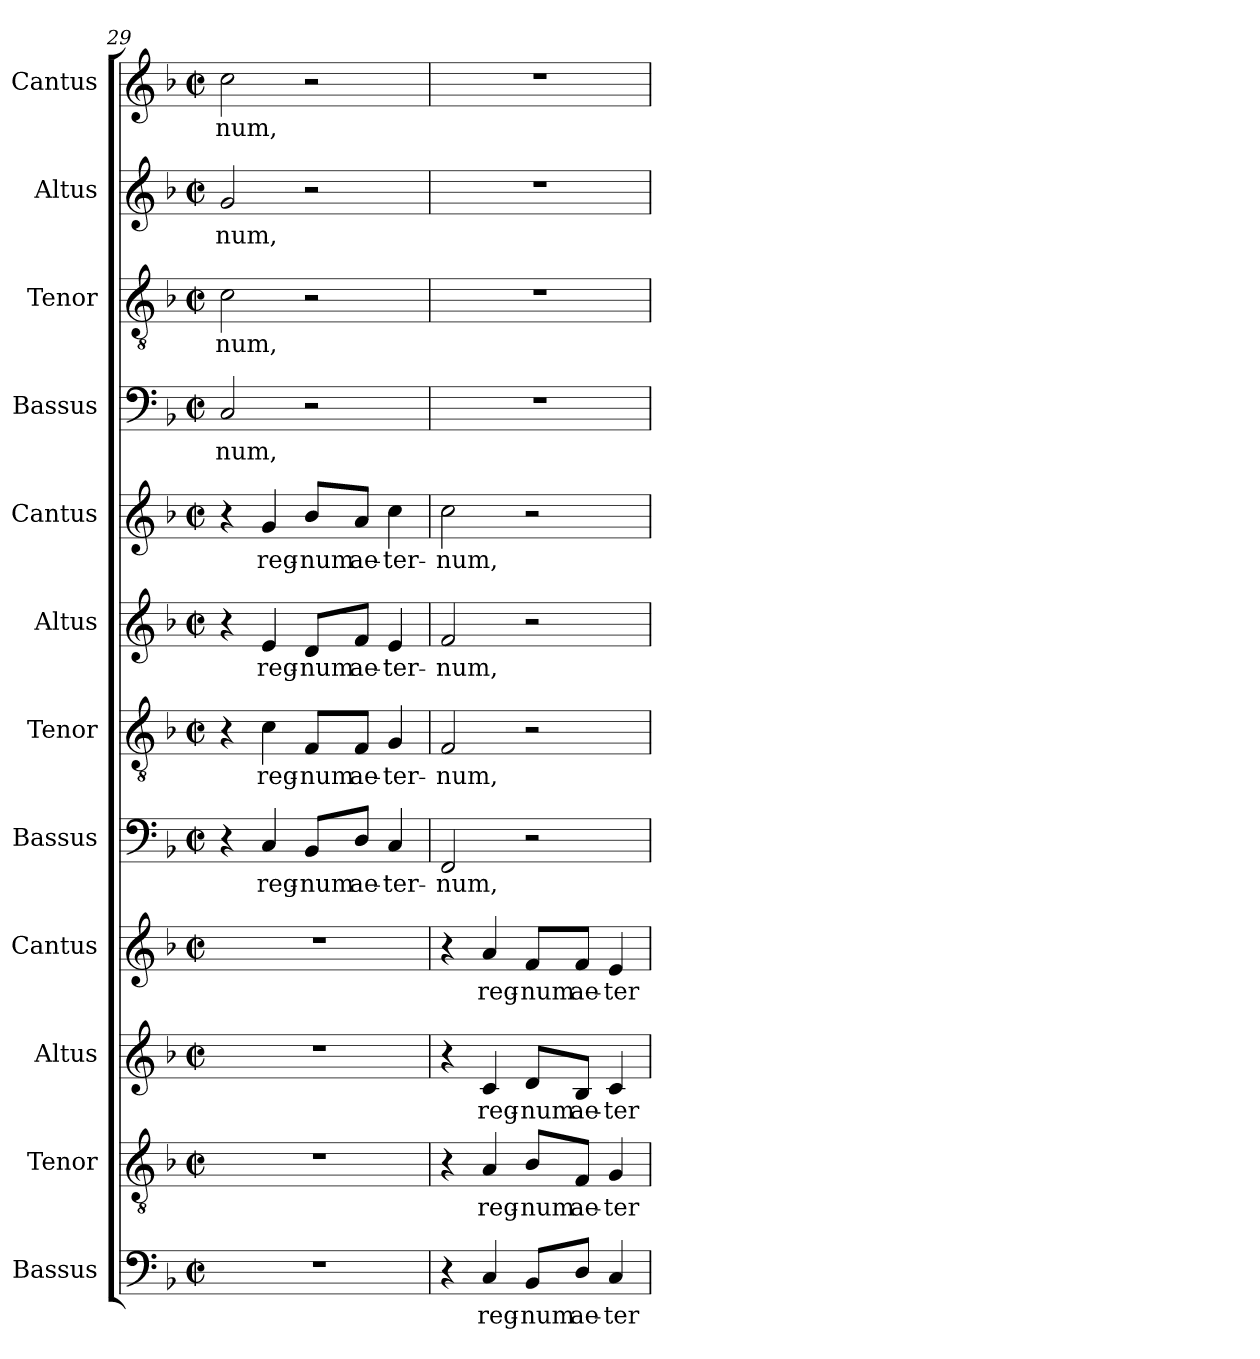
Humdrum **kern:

**kern	**text	**kern	**text	**kern	**text	**kern	**text	**kern	**text	**kern	**text	**kern	**text	**kern	**text	**kern	**text	**kern	**text	**kern	**text	**kern	**text
*part12	*part12	*part11	*part11	*part10	*part10	*part9	*part9	*part8	*part8	*part7	*part7	*part6	*part6	*part5	*part5	*part4	*part4	*part3	*part3	*part2	*part2	*part1	*part1
*staff12	*staff12	*staff11	*staff11	*staff10	*staff10	*staff9	*staff9	*staff8	*staff8	*staff7	*staff7	*staff6	*staff6	*staff5	*staff5	*staff4	*staff4	*staff3	*staff3	*staff2	*staff2	*staff1	*staff1
*I"Bassus	*	*I"Tenor	*	*I"Altus	*	*I"Cantus	*	*I"Bassus	*	*I"Tenor	*	*I"Altus	*	*I"Cantus	*	*I"Bassus	*	*I"Tenor	*	*I"Altus	*	*I"Cantus	*
*I'B.	*	*I'T.	*	*I'A.	*	*I'S.	*	*I'B.	*	*I'T.	*	*I'A.	*	*I'S.	*	*I'B.	*	*I'T.	*	*I'A.	*	*I'S.	*
*clefF4	*	*clefGv2	*	*clefG2	*	*clefG2	*	*clefF4	*	*clefGv2	*	*clefG2	*	*clefG2	*	*clefF4	*	*clefGv2	*	*clefG2	*	*clefG2	*
*	*	*ITrd7c12	*	*	*	*	*	*	*	*ITrd7c12	*	*	*	*	*	*	*	*ITrd7c12	*	*	*	*	*
*k[b-]	*	*k[b-]	*	*k[b-]	*	*k[b-]	*	*k[b-]	*	*k[b-]	*	*k[b-]	*	*k[b-]	*	*k[b-]	*	*k[b-]	*	*k[b-]	*	*k[b-]	*
*F:	*	*F:	*	*F:	*	*F:	*	*F:	*	*F:	*	*F:	*	*F:	*	*F:	*	*F:	*	*F:	*	*F:	*
*M2/2	*	*M2/2	*	*M2/2	*	*M2/2	*	*M2/2	*	*M2/2	*	*M2/2	*	*M2/2	*	*M2/2	*	*M2/2	*	*M2/2	*	*M2/2	*
*met(c|)	*	*met(c|)	*	*met(c|)	*	*met(c|)	*	*met(c|)	*	*met(c|)	*	*met(c|)	*	*met(c|)	*	*met(c|)	*	*met(c|)	*	*met(c|)	*	*met(c|)	*
=29	=29	=29	=29	=29	=29	=29	=29	=29	=29	=29	=29	=29	=29	=29	=29	=29	=29	=29	=29	=29	=29	=29	=29
!	!	!	!	!	!	!	!	!	!	!	!	!	!	!	!	!	!LO:LY:b:color=#000000	!	!	!	!	!	!
!	!	!	!	!	!	!	!	!	!	!	!	!	!	!	!	!	!	!	!LO:LY:b:color=#000000	!	!	!	!
!	!	!	!	!	!	!	!	!	!	!	!	!	!	!	!	!	!	!	!	!	!LO:LY:b:color=#000000	!	!
!	!	!	!	!	!	!	!	!	!	!	!	!	!	!	!	!	!	!	!	!	!	!	!LO:LY:b:color=#000000
1r	.	1r	.	1r	.	1r	.	4r	.	4r	.	4r	.	4r	.	2Ci/	-num,	2Ci\	-num,	2gi/	-num,	2cci\	-num,
!	!	!	!	!	!	!	!	!	!LO:LY:b:color=#000000	!	!	!	!	!	!	!	!	!	!	!	!	!	!
!	!	!	!	!	!	!	!	!	!	!	!LO:LY:b:color=#000000	!	!	!	!	!	!	!	!	!	!	!	!
!	!	!	!	!	!	!	!	!	!	!	!	!	!LO:LY:b:color=#000000	!	!	!	!	!	!	!	!	!	!
!	!	!	!	!	!	!	!	!	!	!	!	!	!	!	!LO:LY:b:color=#000000	!	!	!	!	!	!	!	!
.	.	.	.	.	.	.	.	4Ci/	reg-	4Ci\	reg-	4ei/	reg-	4gi/	reg-	.	.	.	.	.	.	.	.
!	!	!	!	!	!	!	!	!	!LO:LY:b:color=#000000	!	!	!	!	!	!	!	!	!	!	!	!	!	!
!	!	!	!	!	!	!	!	!	!	!	!LO:LY:b:color=#000000	!	!	!	!	!	!	!	!	!	!	!	!
!	!	!	!	!	!	!	!	!	!	!	!	!	!LO:LY:b:color=#000000	!	!	!	!	!	!	!	!	!	!
!	!	!	!	!	!	!	!	!	!	!	!	!	!	!	!LO:LY:b:color=#000000	!	!	!	!	!	!	!	!
.	.	.	.	.	.	.	.	8BB-i/L	-num	8FFi/L	-num	8di/L	-num	8b-i/L	-num	2r	.	2r	.	2r	.	2r	.
!	!	!	!	!	!	!	!	!	!LO:LY:b:color=#000000	!	!	!	!	!	!	!	!	!	!	!	!	!	!
!	!	!	!	!	!	!	!	!	!	!	!LO:LY:b:color=#000000	!	!	!	!	!	!	!	!	!	!	!	!
!	!	!	!	!	!	!	!	!	!	!	!	!	!LO:LY:b:color=#000000	!	!	!	!	!	!	!	!	!	!
!	!	!	!	!	!	!	!	!	!	!	!	!	!	!	!LO:LY:b:color=#000000	!	!	!	!	!	!	!	!
.	.	.	.	.	.	.	.	8Di/J	ae-	8FFi/J	ae-	8fi/J	ae-	8ai/J	ae-	.	.	.	.	.	.	.	.
!	!	!	!	!	!	!	!	!	!LO:LY:b:color=#000000	!	!	!	!	!	!	!	!	!	!	!	!	!	!
!	!	!	!	!	!	!	!	!	!	!	!LO:LY:b:color=#000000	!	!	!	!	!	!	!	!	!	!	!	!
!	!	!	!	!	!	!	!	!	!	!	!	!	!LO:LY:b:color=#000000	!	!	!	!	!	!	!	!	!	!
!	!	!	!	!	!	!	!	!	!	!	!	!	!	!	!LO:LY:b:color=#000000	!	!	!	!	!	!	!	!
.	.	.	.	.	.	.	.	4Ci/	-ter-	4GGi/	-ter-	4ei/	-ter-	4cci\	-ter-	.	.	.	.	.	.	.	.
=30	=30	=30	=30	=30	=30	=30	=30	=30	=30	=30	=30	=30	=30	=30	=30	=30	=30	=30	=30	=30	=30	=30	=30
!	!	!	!	!	!	!	!	!	!LO:LY:b:color=#000000	!	!	!	!	!	!	!	!	!	!	!	!	!	!
!	!	!	!	!	!	!	!	!	!	!	!LO:LY:b:color=#000000	!	!	!	!	!	!	!	!	!	!	!	!
!	!	!	!	!	!	!	!	!	!	!	!	!	!LO:LY:b:color=#000000	!	!	!	!	!	!	!	!	!	!
!	!	!	!	!	!	!	!	!	!	!	!	!	!	!	!LO:LY:b:color=#000000	!	!	!	!	!	!	!	!
4r	.	4r	.	4r	.	4r	.	2FFi/	-num,	2FFi/	-num,	2fi/	-num,	2cci\	-num,	1r	.	1r	.	1r	.	1r	.
!	!LO:LY:b:color=#000000	!	!	!	!	!	!	!	!	!	!	!	!	!	!	!	!	!	!	!	!	!	!
!	!	!	!LO:LY:b:color=#000000	!	!	!	!	!	!	!	!	!	!	!	!	!	!	!	!	!	!	!	!
!	!	!	!	!	!LO:LY:b:color=#000000	!	!	!	!	!	!	!	!	!	!	!	!	!	!	!	!	!	!
!	!	!	!	!	!	!	!LO:LY:b:color=#000000	!	!	!	!	!	!	!	!	!	!	!	!	!	!	!	!
4Ci/	reg-	4AAi/	reg-	4ci/	reg-	4ai/	reg-	.	.	.	.	.	.	.	.	.	.	.	.	.	.	.	.
!	!LO:LY:b:color=#000000	!	!	!	!	!	!	!	!	!	!	!	!	!	!	!	!	!	!	!	!	!	!
!	!	!	!LO:LY:b:color=#000000	!	!	!	!	!	!	!	!	!	!	!	!	!	!	!	!	!	!	!	!
!	!	!	!	!	!LO:LY:b:color=#000000	!	!	!	!	!	!	!	!	!	!	!	!	!	!	!	!	!	!
!	!	!	!	!	!	!	!LO:LY:b:color=#000000	!	!	!	!	!	!	!	!	!	!	!	!	!	!	!	!
8BB-i/L	-num	8BB-i/L	-num	8di/L	-num	8fi/L	-num	2r	.	2r	.	2r	.	2r	.	.	.	.	.	.	.	.	.
!	!LO:LY:b:color=#000000	!	!	!	!	!	!	!	!	!	!	!	!	!	!	!	!	!	!	!	!	!	!
!	!	!	!LO:LY:b:color=#000000	!	!	!	!	!	!	!	!	!	!	!	!	!	!	!	!	!	!	!	!
!	!	!	!	!	!LO:LY:b:color=#000000	!	!	!	!	!	!	!	!	!	!	!	!	!	!	!	!	!	!
!	!	!	!	!	!	!	!LO:LY:b:color=#000000	!	!	!	!	!	!	!	!	!	!	!	!	!	!	!	!
8Di/J	ae-	8FFi/J	ae-	8B-i/J	ae-	8fi/J	ae-	.	.	.	.	.	.	.	.	.	.	.	.	.	.	.	.
!	!LO:LY:b:color=#000000	!	!	!	!	!	!	!	!	!	!	!	!	!	!	!	!	!	!	!	!	!	!
!	!	!	!LO:LY:b:color=#000000	!	!	!	!	!	!	!	!	!	!	!	!	!	!	!	!	!	!	!	!
!	!	!	!	!	!LO:LY:b:color=#000000	!	!	!	!	!	!	!	!	!	!	!	!	!	!	!	!	!	!
!	!	!	!	!	!	!	!LO:LY:b:color=#000000	!	!	!	!	!	!	!	!	!	!	!	!	!	!	!	!
4Ci/	-ter-	4GGi/	-ter-	4ci/	-ter-	4ei/	-ter-	.	.	.	.	.	.	.	.	.	.	.	.	.	.	.	.
=	=	=	=	=	=	=	=	=	=	=	=	=	=	=	=	=	=	=	=	=	=	=	=
*-	*-	*-	*-	*-	*-	*-	*-	*-	*-	*-	*-	*-	*-	*-	*-	*-	*-	*-	*-	*-	*-	*-	*-
